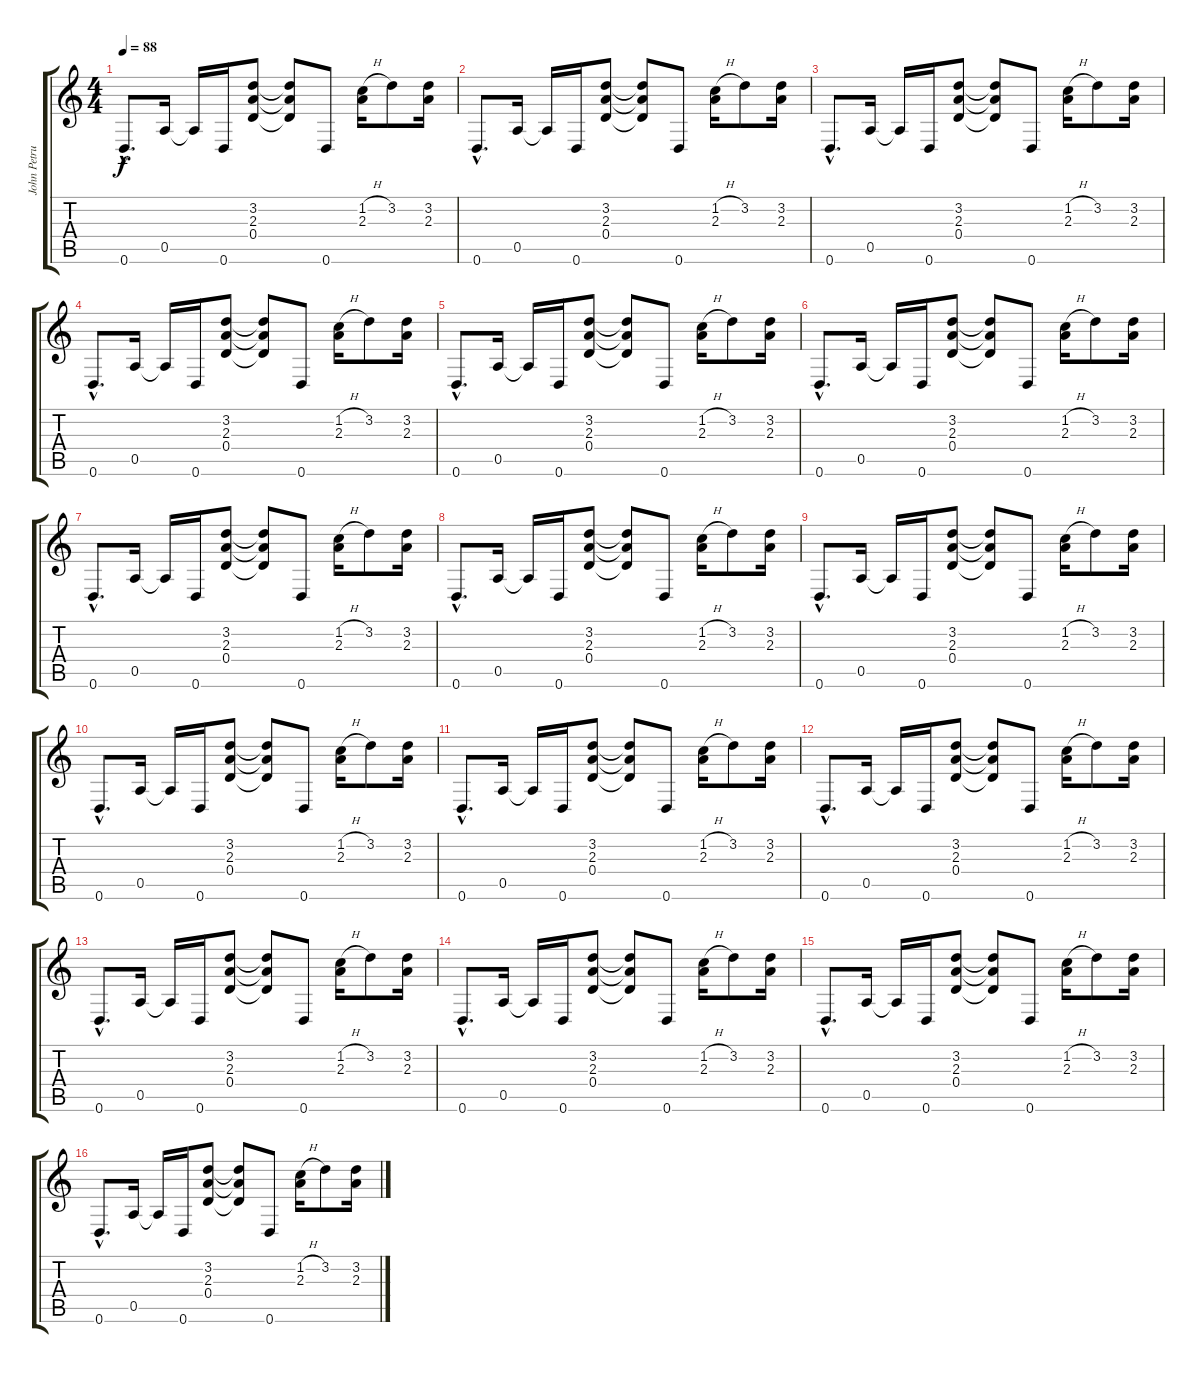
\track ("John Petrucci - 6 Strings Guitar Dropped" "John Petru") {instrument acousticguitarsteel}
\staff {score tabs}
\tuning (E4 B3 G3 D3 A2 D2) {hide}
\ts (4 4)
\tempo 88
\clef g2
\ks c
0.6{hac}.8{d dy f} 0.5.16 0.5{t}.16 0.6.16 (3.2 2.3 0.4).8 (3.2{t} 2.3{t} 0.4{t}).8 0.6.8 (1.2{h} 2.3).16 3.2.8 (3.2 2.3).16 |
0.6{hac}.8{d} 0.5.16 0.5{t}.16 0.6.16 (3.2 2.3 0.4).8 (3.2{t} 2.3{t} 0.4{t}).8 0.6.8 (1.2{h} 2.3).16 3.2.8 (3.2 2.3).16 |
0.6{hac}.8{d} 0.5.16 0.5{t}.16 0.6.16 (3.2 2.3 0.4).8 (3.2{t} 2.3{t} 0.4{t}).8 0.6.8 (1.2{h} 2.3).16 3.2.8 (3.2 2.3).16 |
0.6{hac}.8{d} 0.5.16 0.5{t}.16 0.6.16 (3.2 2.3 0.4).8 (3.2{t} 2.3{t} 0.4{t}).8 0.6.8 (1.2{h} 2.3).16 3.2.8 (3.2 2.3).16 |
0.6{hac}.8{d} 0.5.16 0.5{t}.16 0.6.16 (3.2 2.3 0.4).8 (3.2{t} 2.3{t} 0.4{t}).8 0.6.8 (1.2{h} 2.3).16 3.2.8 (3.2 2.3).16 |
0.6{hac}.8{d} 0.5.16 0.5{t}.16 0.6.16 (3.2 2.3 0.4).8 (3.2{t} 2.3{t} 0.4{t}).8 0.6.8 (1.2{h} 2.3).16 3.2.8 (3.2 2.3).16 |
0.6{hac}.8{d} 0.5.16 0.5{t}.16 0.6.16 (3.2 2.3 0.4).8 (3.2{t} 2.3{t} 0.4{t}).8 0.6.8 (1.2{h} 2.3).16 3.2.8 (3.2 2.3).16 |
0.6{hac}.8{d} 0.5.16 0.5{t}.16 0.6.16 (3.2 2.3 0.4).8 (3.2{t} 2.3{t} 0.4{t}).8 0.6.8 (1.2{h} 2.3).16 3.2.8 (3.2 2.3).16 |
0.6{hac}.8{d} 0.5.16 0.5{t}.16 0.6.16 (3.2 2.3 0.4).8 (3.2{t} 2.3{t} 0.4{t}).8 0.6.8 (1.2{h} 2.3).16 3.2.8 (3.2 2.3).16 |
0.6{hac}.8{d} 0.5.16 0.5{t}.16 0.6.16 (3.2 2.3 0.4).8 (3.2{t} 2.3{t} 0.4{t}).8 0.6.8 (1.2{h} 2.3).16 3.2.8 (3.2 2.3).16 |
0.6{hac}.8{d} 0.5.16 0.5{t}.16 0.6.16 (3.2 2.3 0.4).8 (3.2{t} 2.3{t} 0.4{t}).8 0.6.8 (1.2{h} 2.3).16 3.2.8 (3.2 2.3).16 |
0.6{hac}.8{d} 0.5.16 0.5{t}.16 0.6.16 (3.2 2.3 0.4).8 (3.2{t} 2.3{t} 0.4{t}).8 0.6.8 (1.2{h} 2.3).16 3.2.8 (3.2 2.3).16 |
0.6{hac}.8{d} 0.5.16 0.5{t}.16 0.6.16 (3.2 2.3 0.4).8 (3.2{t} 2.3{t} 0.4{t}).8 0.6.8 (1.2{h} 2.3).16 3.2.8 (3.2 2.3).16 |
0.6{hac}.8{d} 0.5.16 0.5{t}.16 0.6.16 (3.2 2.3 0.4).8 (3.2{t} 2.3{t} 0.4{t}).8 0.6.8 (1.2{h} 2.3).16 3.2.8 (3.2 2.3).16 |
0.6{hac}.8{d} 0.5.16 0.5{t}.16 0.6.16 (3.2 2.3 0.4).8 (3.2{t} 2.3{t} 0.4{t}).8 0.6.8 (1.2{h} 2.3).16 3.2.8 (3.2 2.3).16 |
0.6{hac}.8{d} 0.5.16 0.5{t}.16 0.6.16 (3.2 2.3 0.4).8 (3.2{t} 2.3{t} 0.4{t}).8 0.6.8 (1.2{h} 2.3).16 3.2.8 (3.2 2.3).16
